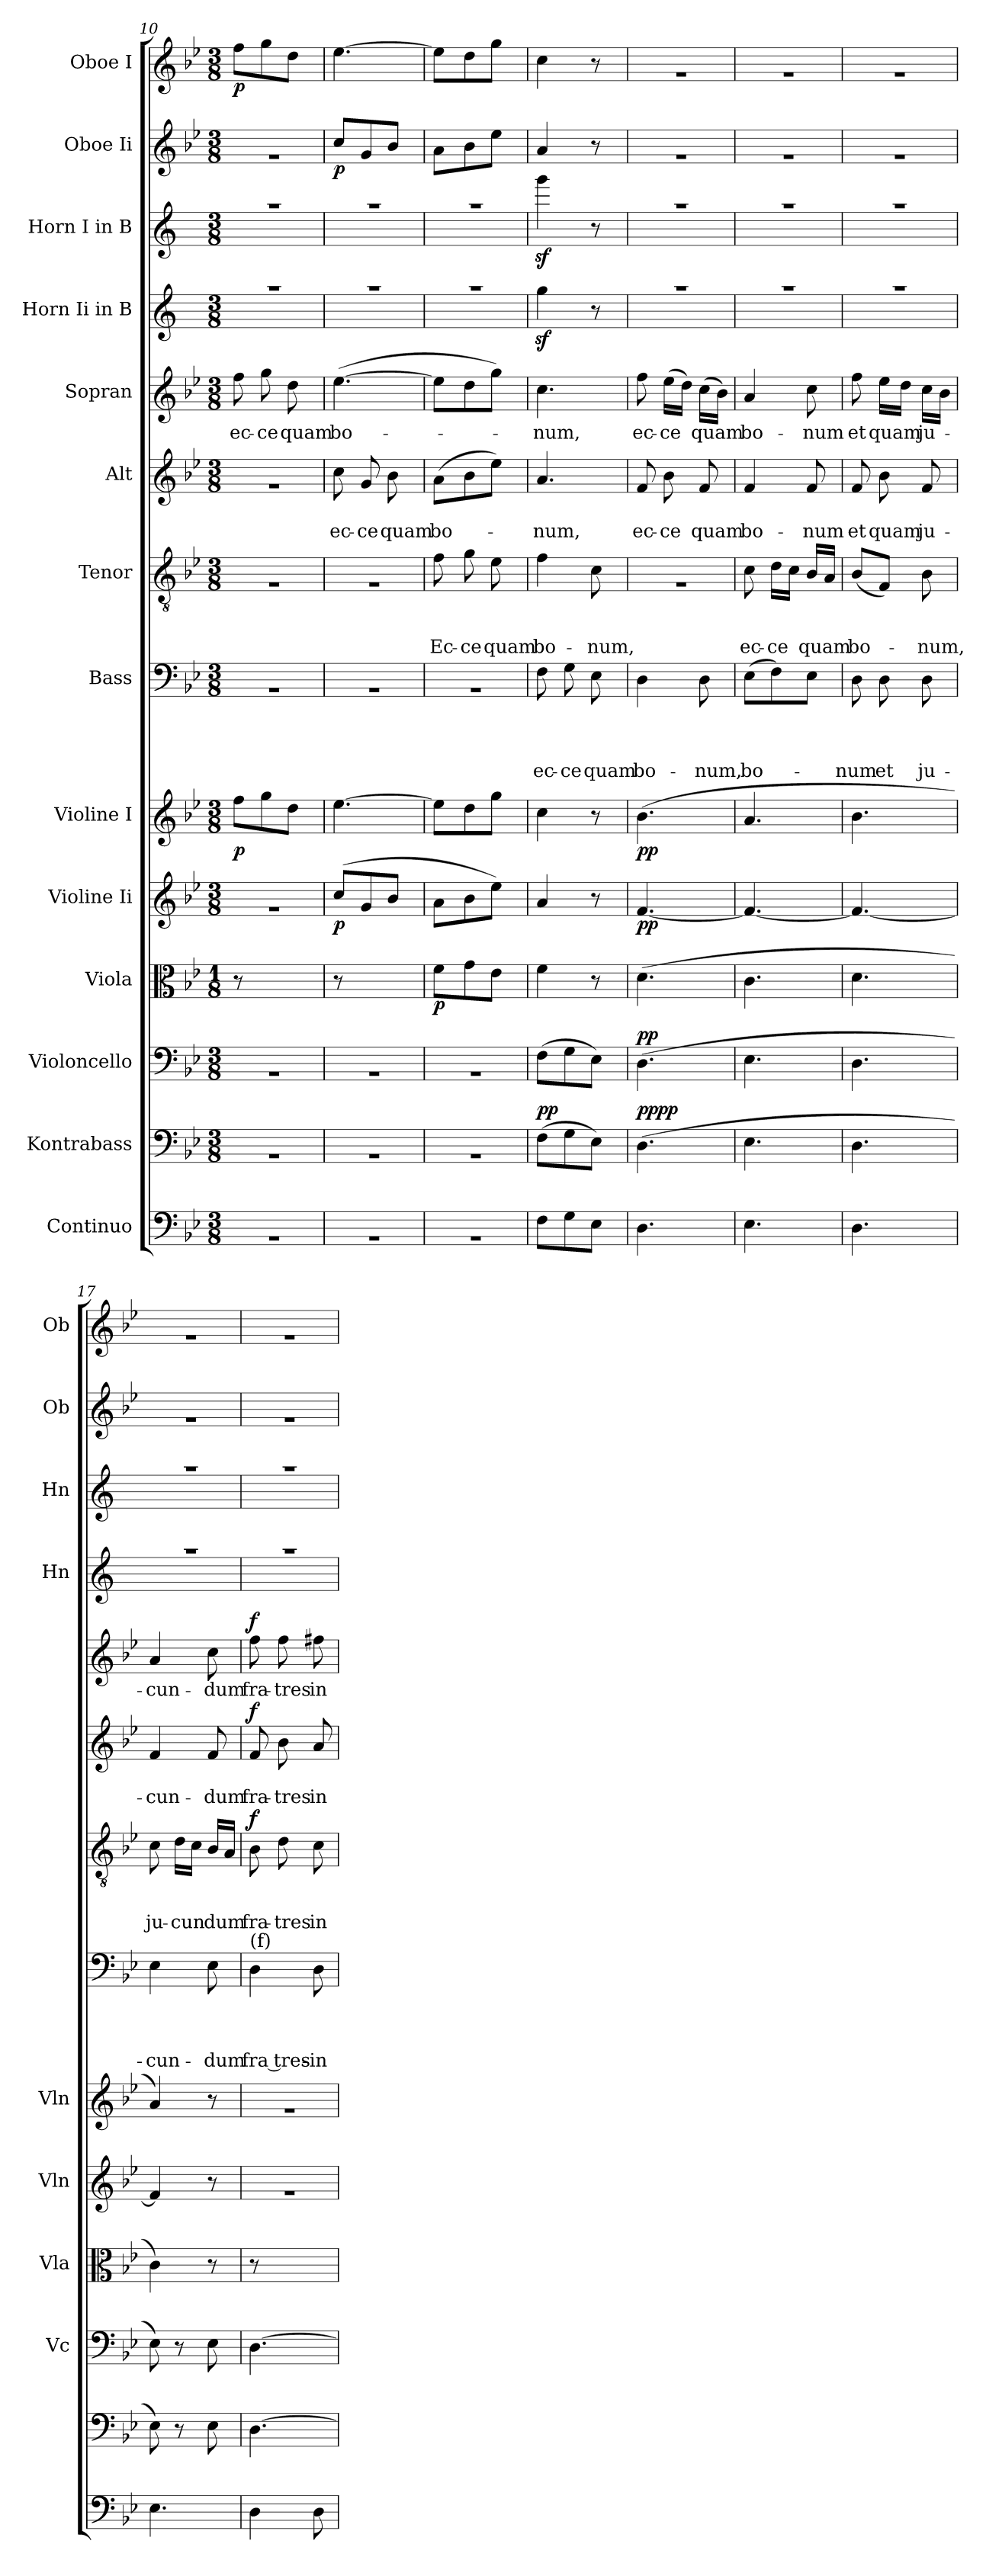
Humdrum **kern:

**kern	**kern	**dynam	**kern	**dynam	**kern	**dynam	**kern	**dynam	**kern	**dynam	**kern	**text	**text	**text	**text	**kern	**text	**text	**text	**dynam	**kern	**text	**text	**dynam	**kern	**text	**dynam	**kern	**kern	**kern	**dynam	**kern	**dynam
*part14	*part13	*part13	*part12	*part12	*part11	*part11	*part10	*part10	*part9	*part9	*part8	*part8	*part8	*part8	*part8	*part7	*part7	*part7	*part7	*part7	*part6	*part6	*part6	*part6	*part5	*part5	*part5	*part4	*part3	*part2	*part2	*part1	*part1
*staff14	*staff13	*staff13	*staff12	*staff12	*staff11	*staff11	*staff10	*staff10	*staff9	*staff9	*staff8	*staff8	*staff8	*staff8	*staff8	*staff7	*staff7	*staff7	*staff7	*staff7	*staff6	*staff6	*staff6	*staff6	*staff5	*staff5	*staff5	*staff4	*staff3	*staff2	*staff2	*staff1	*staff1
*I"Continuo	*I"Kontrabass	*	*I"Violoncello	*	*I"Viola	*	*I"Violine Ii	*	*I"Violine I	*	*I"Bass	*	*	*	*	*I"Tenor	*	*	*	*	*I"Alt	*	*	*	*I"Sopran	*	*	*I"Horn Ii in B	*I"Horn I in B	*I"Oboe Ii	*	*I"Oboe I	*
*	*	*	*I'Vc	*	*I'Vla	*	*I'Vln	*	*I'Vln	*	*	*	*	*	*	*	*	*	*	*	*	*	*	*	*	*	*	*I'Hn	*I'Hn	*I'Ob	*	*I'Ob	*
!!LO:PB:g=z
*clefF4	*clefF4	*	*clefF4	*	*clefC3	*	*clefG2	*	*clefG2	*	*clefF4	*	*	*	*	*clefGv2	*	*	*	*	*clefG2	*	*	*	*clefG2	*	*	*clefG2	*clefG2	*clefG2	*	*clefG2	*
*	*	*	*	*	*ITrd1c2	*	*	*	*	*	*	*	*	*	*	*	*	*	*	*	*	*	*	*	*	*	*	*ITrd4c7	*ITrd4c7	*	*	*	*
*k[b-e-]	*k[b-e-]	*	*k[b-e-]	*	*k[b-e-a-d-]	*	*k[b-e-]	*	*k[b-e-]	*	*k[b-e-]	*	*	*	*	*k[b-e-]	*	*	*	*	*k[b-e-]	*	*	*	*k[b-e-]	*	*	*k[b-]	*k[b-]	*k[b-e-]	*	*k[b-e-]	*
*B-:	*B-:	*	*B-:	*	*A-:	*	*B-:	*	*B-:	*	*B-:	*	*	*	*	*B-:	*	*	*	*	*B-:	*	*	*	*B-:	*	*	*F:	*F:	*B-:	*	*B-:	*
*M3/8	*M3/8	*	*M3/8	*	*M1/8	*	*M3/8	*	*M3/8	*	*M3/8	*	*	*	*	*M3/8	*	*	*	*	*M3/8	*	*	*	*M3/8	*	*	*M3/8	*M3/8	*M3/8	*	*M3/8	*
=10	=10	=10	=10	=10	=10	=10	=10	=10	=10	=10	=10	=10	=10	=10	=10	=10	=10	=10	=10	=10	=10	=10	=10	=10	=10	=10	=10	=10	=10	=10	=10	=10	=10
!LO:N:vis=1	!LO:N:vis=1	!	!LO:N:vis=1	!	!	!	!LO:N:vis=1	!	!	!LO:DY:b	!LO:N:vis=1	!	!	!	!	!LO:N:vis=1	!	!	!	!	!LO:N:vis=1	!	!	!	!	!LO:LY:b	!	!LO:N:vis=1	!LO:N:vis=1	!LO:N:vis=1	!	!	!LO:DY:b
4.rC	4.rC	.	4.rC	.	8r	.	4.ra	.	8ff\L	p	4.rC	.	.	.	.	4.rA	.	.	.	.	4.ra	.	.	.	8ff\	ec-	.	4.raa	4.raa	4.ra	.	8ff\L	p
!	!	!	!	!	!	!	!	!	!	!	!	!	!	!	!	!	!	!	!	!	!	!	!	!	!	!LO:LY:b	!	!	!	!	!	!	!
.	.	.	.	.	4ryy	.	.	.	8gg\	.	.	.	.	.	.	.	.	.	.	.	.	.	.	.	8gg\	-ce	.	.	.	.	.	8gg\	.
!	!	!	!	!	!	!	!	!	!	!	!	!	!	!	!	!	!	!	!	!	!	!	!	!	!	!LO:LY:b	!	!	!	!	!	!	!
.	.	.	.	.	.	.	.	.	8dd\J	.	.	.	.	.	.	.	.	.	.	.	.	.	.	.	8dd\	quam	.	.	.	.	.	8dd\J	.
=11	=11	=11	=11	=11	=11	=11	=11	=11	=11	=11	=11	=11	=11	=11	=11	=11	=11	=11	=11	=11	=11	=11	=11	=11	=11	=11	=11	=11	=11	=11	=11	=11	=11
!LO:N:vis=1	!LO:N:vis=1	!	!LO:N:vis=1	!	!	!	!	!LO:DY:b	!	!	!LO:N:vis=1	!	!	!	!	!LO:N:vis=1	!	!	!	!	!	!	!LO:LY:b	!	!	!LO:LY:b	!	!LO:N:vis=1	!LO:N:vis=1	!	!LO:DY:b	!	!
4.rC	4.rC	.	4.rC	.	8r	.	(>8cc/L	p	[>4.ee-\	.	4.rC	.	.	.	.	4.rA	.	.	.	.	8cc\	.	ec-	.	(>[>4.ee-\	bo-	.	4.raa	4.raa	8cc/L	p	[>4.ee-\	.
!	!	!	!	!	!	!	!	!	!	!	!	!	!	!	!	!	!	!	!	!	!	!	!LO:LY:b	!	!	!	!	!	!	!	!	!	!
.	.	.	.	.	4ryy	.	8g/	.	.	.	.	.	.	.	.	.	.	.	.	.	8g/	.	-ce	.	.	.	.	.	.	8g/	.	.	.
!	!	!	!	!	!	!	!	!	!	!	!	!	!	!	!	!	!	!	!	!	!	!	!LO:LY:b	!	!	!	!	!	!	!	!	!	!
.	.	.	.	.	.	.	8b-/J	.	.	.	.	.	.	.	.	.	.	.	.	.	8b-\	.	quam	.	.	.	.	.	.	8b-/J	.	.	.
=12	=12	=12	=12	=12	=12	=12	=12	=12	=12	=12	=12	=12	=12	=12	=12	=12	=12	=12	=12	=12	=12	=12	=12	=12	=12	=12	=12	=12	=12	=12	=12	=12	=12
!LO:N:vis=1	!LO:N:vis=1	!	!LO:N:vis=1	!	!	!LO:DY:b	!	!	!	!	!LO:N:vis=1	!	!	!	!	!	!	!	!LO:LY:b	!	!	!	!LO:LY:b	!	!	!	!	!LO:N:vis=1	!LO:N:vis=1	!	!	!	!
4.rC	4.rC	.	4.rC	.	8e-\L	p	8a\L	.	8ee-\L]	.	4.rC	.	.	.	.	8f\	.	.	Ec-	.	(>8a\L	.	bo-	.	8ee-\L]	.	.	4.raa	4.raa	8a\L	.	8ee-\L]	.
!	!	!	!	!	!	!	!	!	!	!	!	!	!	!	!	!	!	!	!LO:LY:b	!	!	!	!	!	!	!	!	!	!	!	!	!	!
.	.	.	.	.	8f\	.	8b-\	.	8dd\	.	.	.	.	.	.	8g\	.	.	-ce	.	8b-\	.	.	.	8dd\	.	.	.	.	8b-\	.	8dd\	.
!	!	!	!	!	!	!	!	!	!	!	!	!	!	!	!	!	!	!	!LO:LY:b	!	!	!	!	!	!	!	!	!	!	!	!	!	!
.	.	.	.	.	8d-\J	.	8ee-\J)	.	8gg\J	.	.	.	.	.	.	8e-\	.	.	quam	.	8ee-\J)	.	.	.	8gg\J)	.	.	.	.	8ee-\J	.	8gg\J	.
=13	=13	=13	=13	=13	=13	=13	=13	=13	=13	=13	=13	=13	=13	=13	=13	=13	=13	=13	=13	=13	=13	=13	=13	=13	=13	=13	=13	=13	=13	=13	=13	=13	=13
!	!	!LO:DY:a	!	!	!	!	!	!	!	!	!	!	!	!	!LO:LY:b	!	!	!	!LO:LY:b	!	!	!	!LO:LY:b	!	!	!LO:LY:b	!	!	!	!	!	!	!
!	!	!LO:DY:n=1:b	!	!	!	!	!	!	!	!	!	!	!	!	!	!	!	!	!	!	!	!	!	!	!	!	!	!	!	!	!	!	!
8F>\L	(>8F\L	p p	(>8F\L	.	4e-\	.	4a/	.	4cc\	.	8F\	.	.	.	ec-	4f\	.	.	bo-	.	4.a/	.	-num,	.	4.cc\	-num,	.	4ccz<\	4cccz<\	4a/	.	4cc\	.
!	!	!	!	!	!	!	!	!	!	!	!	!	!	!	!LO:LY:b	!	!	!	!	!	!	!	!	!	!	!	!	!	!	!	!	!	!
8G\	8G\	.	8G\	.	.	.	.	.	.	.	8G\	.	.	.	-ce	.	.	.	.	.	.	.	.	.	.	.	.	.	.	.	.	.	.
!	!	!	!	!	!	!	!	!	!	!	!	!	!	!	!LO:LY:b	!	!	!	!LO:LY:b	!	!	!	!	!	!	!	!	!	!	!	!	!	!
8E-\J	8E-\J)	.	8E-\J)	.	8r	.	8r	.	8r	.	8E-\	.	.	.	quam	8c\	.	.	-num,	.	.	.	.	.	.	.	.	8r	8r	8r	.	8r	.
=14	=14	=14	=14	=14	=14	=14	=14	=14	=14	=14	=14	=14	=14	=14	=14	=14	=14	=14	=14	=14	=14	=14	=14	=14	=14	=14	=14	=14	=14	=14	=14	=14	=14
!	!	!LO:DY:a	!	!	!	!	!	!	!	!	!	!	!	!	!LO:LY:b	!LO:N:vis=1	!	!	!	!	!	!	!LO:LY:b	!	!	!LO:LY:b	!	!LO:N:vis=1	!LO:N:vis=1	!LO:N:vis=1	!	!LO:N:vis=1	!
!	!	!LO:DY:n=1:b	!	!LO:DY:a	!	!	!	!LO:DY:b	!	!LO:DY:b	!	!	!	!	!	!	!	!	!	!	!	!	!	!	!	!	!	!	!	!	!	!	!
4.D>\	(>4.D\	pp pp	(>4.D\	pp	(>4.c\	.	[<4.f/	pp	(>4.b-\	pp	4D\	.	.	.	bo-	4.rA	.	.	.	.	8f/	.	ec-	.	8ff\	ec-	.	4.raa	4.raa	4.ra	.	4.ra	.
!	!	!	!	!	!	!	!	!	!	!	!	!	!	!	!	!	!	!	!	!	!	!	!LO:LY:b	!	!	!LO:LY:b	!	!	!	!	!	!	!
.	.	.	.	.	.	.	.	.	.	.	.	.	.	.	.	.	.	.	.	.	8b-\	.	-ce	.	(>16ee-\LL	-ce	.	.	.	.	.	.	.
.	.	.	.	.	.	.	.	.	.	.	.	.	.	.	.	.	.	.	.	.	.	.	.	.	16dd\JJ)	.	.	.	.	.	.	.	.
!	!	!	!	!	!	!	!	!	!	!	!	!	!	!	!LO:LY:b	!	!	!	!	!	!	!	!LO:LY:b	!	!	!LO:LY:b	!	!	!	!	!	!	!
.	.	.	.	.	.	.	.	.	.	.	8D\	.	.	.	-num,	.	.	.	.	.	8f/	.	quam	.	(>16cc\LL	quam	.	.	.	.	.	.	.
.	.	.	.	.	.	.	.	.	.	.	.	.	.	.	.	.	.	.	.	.	.	.	.	.	16b-\JJ)	.	.	.	.	.	.	.	.
=15	=15	=15	=15	=15	=15	=15	=15	=15	=15	=15	=15	=15	=15	=15	=15	=15	=15	=15	=15	=15	=15	=15	=15	=15	=15	=15	=15	=15	=15	=15	=15	=15	=15
!	!	!	!	!	!	!	!	!	!	!	!	!	!	!	!LO:LY:b	!	!	!	!LO:LY:b	!	!	!	!LO:LY:b	!	!	!LO:LY:b	!	!LO:N:vis=1	!LO:N:vis=1	!LO:N:vis=1	!	!LO:N:vis=1	!
4.E->\	4.E-\	.	4.E-\	.	4.B-\	.	4.f/_	.	4.a/	.	(>8E-\L	.	.	.	bo-	8c\	.	.	ec-	.	4f/	.	bo-	.	4a/	bo-	.	4.raa	4.raa	4.ra	.	4.ra	.
!	!	!	!	!	!	!	!	!	!	!	!	!	!	!	!	!	!	!	!LO:LY:b	!	!	!	!	!	!	!	!	!	!	!	!	!	!
.	.	.	.	.	.	.	.	.	.	.	8F\)	.	.	.	.	16d\LL	.	.	-ce	.	.	.	.	.	.	.	.	.	.	.	.	.	.
.	.	.	.	.	.	.	.	.	.	.	.	.	.	.	.	16c\JJ	.	.	.	.	.	.	.	.	.	.	.	.	.	.	.	.	.
!	!	!	!	!	!	!	!	!	!	!	!	!	!	!	!	!	!	!	!LO:LY:b	!	!	!	!LO:LY:b	!	!	!LO:LY:b	!	!	!	!	!	!	!
.	.	.	.	.	.	.	.	.	.	.	8E-\J	.	.	.	.	16B-/LL	.	.	quam	.	8f/	.	-num	.	8cc\	-num	.	.	.	.	.	.	.
.	.	.	.	.	.	.	.	.	.	.	.	.	.	.	.	16A/JJ	.	.	.	.	.	.	.	.	.	.	.	.	.	.	.	.	.
=16	=16	=16	=16	=16	=16	=16	=16	=16	=16	=16	=16	=16	=16	=16	=16	=16	=16	=16	=16	=16	=16	=16	=16	=16	=16	=16	=16	=16	=16	=16	=16	=16	=16
!	!	!	!	!	!	!	!	!	!	!	!	!	!	!	!LO:LY:b	!	!	!	!LO:LY:b	!	!	!	!LO:LY:b	!	!	!LO:LY:b	!	!LO:N:vis=1	!LO:N:vis=1	!LO:N:vis=1	!	!LO:N:vis=1	!
4.D>\	4.D\	.	4.D\	.	4.c\	.	4.f/_	.	4.b-\	.	8D\	.	.	.	-num	(<8B-/L	.	.	bo-	.	8f/	.	et	.	8ff\	et	.	4.raa	4.raa	4.ra	.	4.ra	.
!	!	!	!	!	!	!	!	!	!	!	!	!	!	!	!LO:LY:b	!	!	!	!	!	!	!	!LO:LY:b	!	!	!LO:LY:b	!	!	!	!	!	!	!
.	.	.	.	.	.	.	.	.	.	.	8D\	.	.	.	et	8F/J)	.	.	.	.	8b-\	.	quam	.	16ee-\LL	quam	.	.	.	.	.	.	.
.	.	.	.	.	.	.	.	.	.	.	.	.	.	.	.	.	.	.	.	.	.	.	.	.	16dd\JJ	.	.	.	.	.	.	.	.
!	!	!	!	!	!	!	!	!	!	!	!	!	!	!	!LO:LY:b	!	!	!	!LO:LY:b	!	!	!	!LO:LY:b	!	!	!LO:LY:b	!	!	!	!	!	!	!
.	.	.	.	.	.	.	.	.	.	.	8D\	.	.	.	ju-	8B-\	.	.	-num,	.	8f/	.	ju-	.	16cc\LL	ju-	.	.	.	.	.	.	.
.	.	.	.	.	.	.	.	.	.	.	.	.	.	.	.	.	.	.	.	.	.	.	.	.	16b-\JJ	.	.	.	.	.	.	.	.
=17	=17	=17	=17	=17	=17	=17	=17	=17	=17	=17	=17	=17	=17	=17	=17	=17	=17	=17	=17	=17	=17	=17	=17	=17	=17	=17	=17	=17	=17	=17	=17	=17	=17
!	!	!	!	!	!	!	!	!	!	!	!	!	!	!	!LO:LY:b	!	!	!	!LO:LY:b	!	!	!	!LO:LY:b	!	!	!LO:LY:b	!	!LO:N:vis=1	!LO:N:vis=1	!LO:N:vis=1	!	!LO:N:vis=1	!
4.E->\	8E-\)	.	8E-\)	.	4B-\)	.	4f/]	.	4a/)	.	4E-\	.	.	.	-cun-	8c\	.	.	ju-	.	4f/	.	-cun-	.	4a/	-cun-	.	4.raa	4.raa	4.ra	.	4.ra	.
!	!	!	!	!	!	!	!	!	!	!	!	!	!	!	!	!	!	!	!LO:LY:b	!	!	!	!	!	!	!	!	!	!	!	!	!	!
.	8r	.	8r	.	.	.	.	.	.	.	.	.	.	.	.	16d\LL	.	.	-cun	.	.	.	.	.	.	.	.	.	.	.	.	.	.
.	.	.	.	.	.	.	.	.	.	.	.	.	.	.	.	16c\JJ	.	.	.	.	.	.	.	.	.	.	.	.	.	.	.	.	.
!	!	!	!	!	!	!	!	!	!	!	!	!	!	!	!LO:LY:b	!	!	!	!LO:LY:b	!	!	!	!LO:LY:b	!	!	!LO:LY:b	!	!	!	!	!	!	!
.	8E-\	.	8E-\	.	8r	.	8r	.	8r	.	8E-\	.	.	.	-dum	16B-/LL	.	.	dum	.	8f/	.	-dum	.	8cc\	-dum	.	.	.	.	.	.	.
.	.	.	.	.	.	.	.	.	.	.	.	.	.	.	.	16A/JJ	.	.	.	.	.	.	.	.	.	.	.	.	.	.	.	.	.
!!LO:PB:g=z
=18	=18	=18	=18	=18	=18	=18	=18	=18	=18	=18	=18	=18	=18	=18	=18	=18	=18	=18	=18	=18	=18	=18	=18	=18	=18	=18	=18	=18	=18	=18	=18	=18	=18
!	!	!	!	!	!	!	!	!	!	!	!LO:TX:a:t=(f)	!	!	!	!	!	!	!	!	!	!	!	!	!	!	!	!	!	!	!	!	!	!
!	!	!	!	!	!	!	!LO:N:vis=1	!	!LO:N:vis=1	!	!	!	!	!	!LO:LY:b	!	!	!	!LO:LY:b	!LO:DY:a	!	!	!LO:LY:b	!LO:DY:a	!	!LO:LY:b	!LO:DY:a	!LO:N:vis=1	!LO:N:vis=1	!LO:N:vis=1	!	!LO:N:vis=1	!
4D>\	[>4.D\	.	[>4.D\	.	8r	.	4.ra	.	4.ra	.	4D\	.	.	.	fra tres-	8B-\	.	.	fra-	f	8f/	.	fra-	f	8ff\	fra-	f	4.raa	4.raa	4.ra	.	4.ra	.
!	!	!	!	!	!	!	!	!	!	!	!	!	!	!	!	!	!	!	!LO:LY:b	!	!	!	!LO:LY:b	!	!	!LO:LY:b	!	!	!	!	!	!	!
.	.	.	.	.	4ryy	.	.	.	.	.	.	.	.	.	.	8d\	.	.	-tres	.	8b-\	.	-tres	.	8ff\	-tres	.	.	.	.	.	.	.
!	!	!	!	!	!	!	!	!	!	!	!	!	!	!	!LO:LY:b	!	!	!	!LO:LY:b	!	!	!	!LO:LY:b	!	!	!LO:LY:b	!	!	!	!	!	!	!
8D\	.	.	.	.	.	.	.	.	.	.	8D\	.	.	.	-in	8c\	.	.	in	.	8a/	.	in	.	8ff#X\	in	.	.	.	.	.	.	.
=	=	=	=	=	=	=	=	=	=	=	=	=	=	=	=	=	=	=	=	=	=	=	=	=	=	=	=	=	=	=	=	=	=
*-	*-	*-	*-	*-	*-	*-	*-	*-	*-	*-	*-	*-	*-	*-	*-	*-	*-	*-	*-	*-	*-	*-	*-	*-	*-	*-	*-	*-	*-	*-	*-	*-	*-
